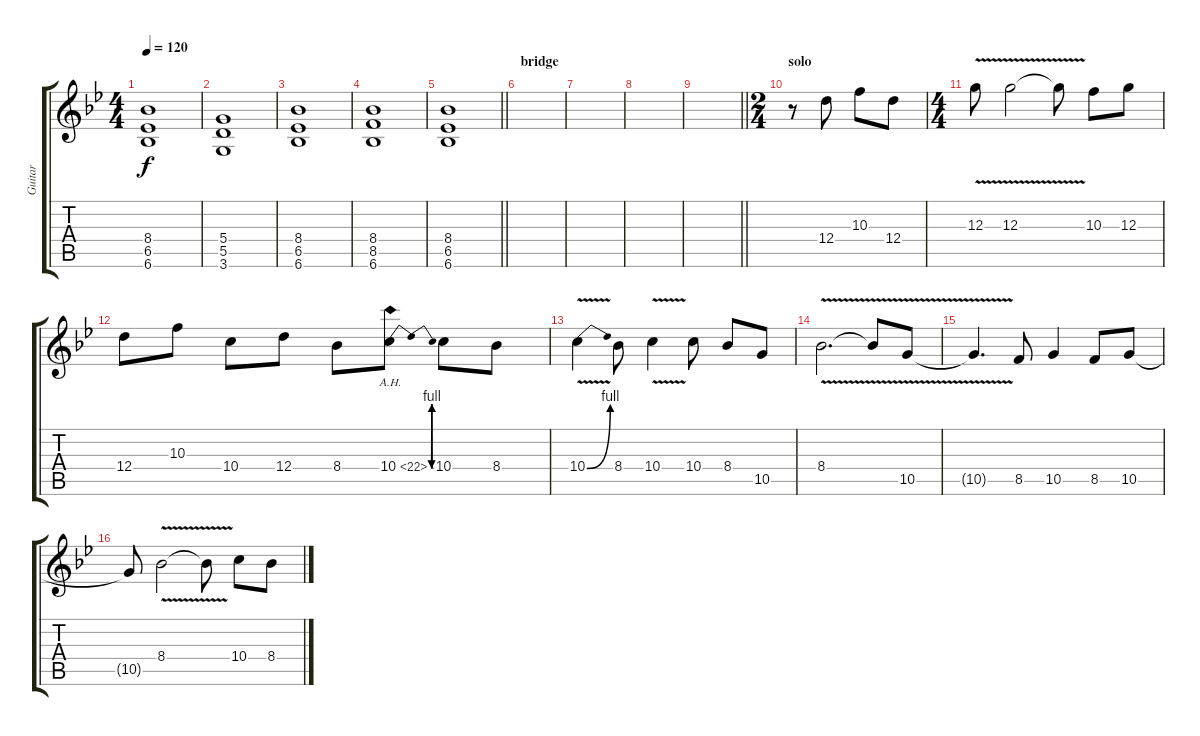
\track ("Guitar" "Guitar") {instrument overdrivenguitar}
\staff {score tabs}
\tuning (E4 B3 G3 D3 A2 E2) {hide}
\ts (4 4)
\tempo 120
\clef g2
\ks gminor
(8.4 6.5 6.6).1{dy f} |
(5.4 5.5 3.6).1 |
(8.4 6.5 6.6).1 |
(8.4 8.5 6.6).1 |
\barLineRight lightlight
(8.4 6.5 6.6).1 |
\section ("" "bridge")
|
|
|
\barLineRight lightlight
|
\ts (2 4)
\section ("" "solo")
r.8 12.4.8 10.3.8 12.4.8 |
\ts (4 4)
12.3{v}.8 12.3{v}.2 12.3{t}.8 10.3.8 12.3.8 |
12.4.8 10.3.8 10.4.8 12.4.8 8.4.8 10.4{be (bendrelease 0 0 15 4 45 4 60 0) ah 12}.8 10.4.8 8.4.8 |
10.4{be (bend 0 0 60 4) v}.4 8.4.8 10.4{v}.4 10.4.8 8.4.8 10.5.8 |
8.4{v}.2{d} 8.4{t}.8 10.5{v}.8 |
10.5{t}.4{d} 8.5.8 10.5.4 8.5.8 10.5.8 |
10.5{t}.8 8.4{v}.2 8.4{t}.8 10.4.8 8.4.8
